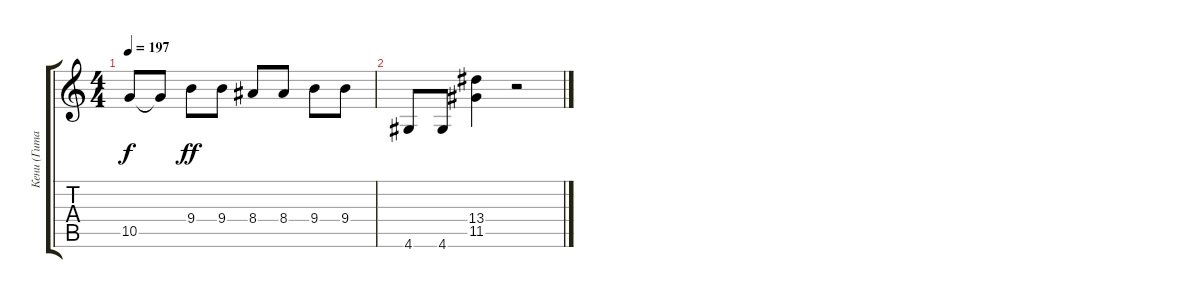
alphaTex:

\track ("Кени (Гитара)" "Кени (Гита") {instrument overdrivenguitar}
\staff {score tabs}
\tuning (E4 B3 G3 D3 A2 E2) {hide}
\ts (4 4)
\tempo 197
\clef g2
\ks c
10.5{t}.8{dy f} 10.5{t}.8 9.4.8{dy ff} 9.4.8 8.4.8 8.4.8 9.4.8 9.4.8 |
4.6.8 4.6.8 (13.4 11.5).4 r.2
